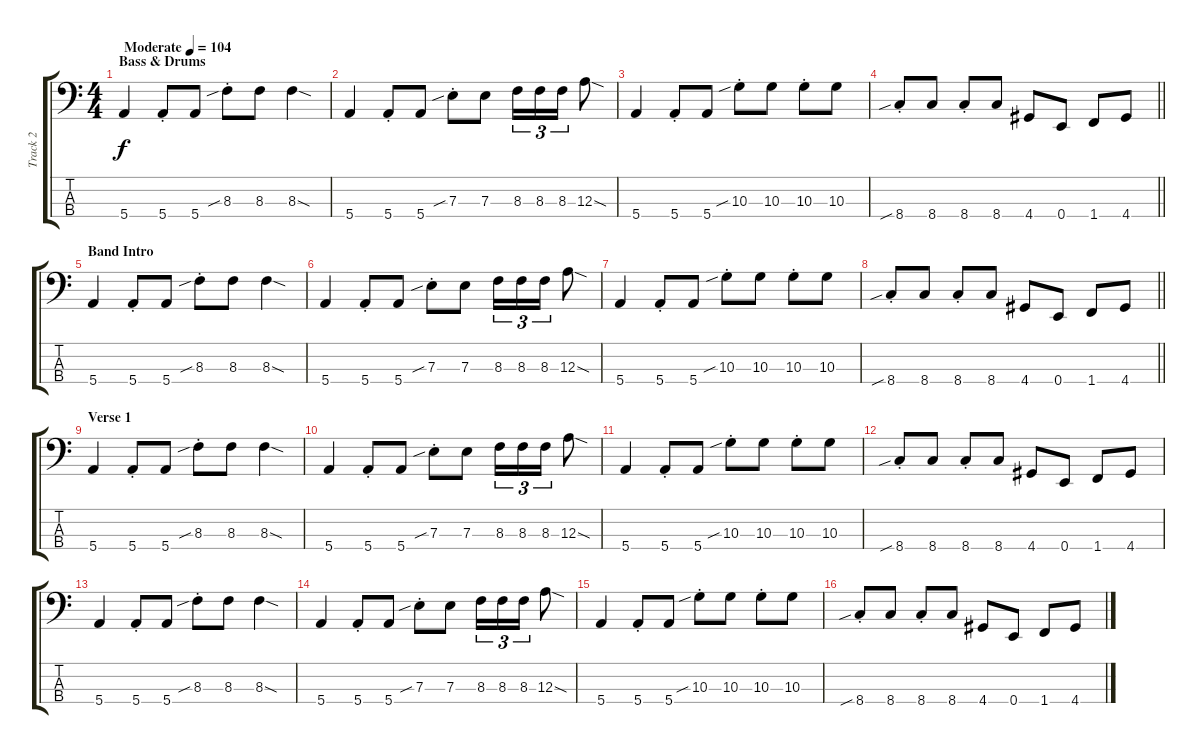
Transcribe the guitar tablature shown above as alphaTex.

\track ("Track 2" "Track 2") {instrument electricbassfinger}
\staff {score tabs}
\tuning (G2 D2 A1 E1) {hide}
\ts (4 4)
\section ("" "Bass & Drums")
\tempo (104 "Moderate")
\clef f4
\ks c
5.4.4{dy f instrument electricbassfinger} 5.4{st}.8 5.4.8 8.3{sib st}.8 8.3.8 8.3{sod}.4 |
5.4.4 5.4{st}.8 5.4.8 7.3{sib st}.8 7.3.8 8.3.16{tu (3 2)} 8.3.16{tu (3 2)} 8.3.16{tu (3 2)} 12.3{sod}.8 |
5.4.4 5.4{st}.8 5.4.8 10.3{sib st}.8 10.3.8 10.3{st}.8 10.3.8 |
\barLineRight lightlight
8.4{sib st}.8 8.4.8 8.4{st}.8 8.4.8 4.4.8 0.4.8 1.4.8 4.4.8 |
\section ("" "Band Intro")
5.4.4 5.4{st}.8 5.4.8 8.3{sib st}.8 8.3.8 8.3{sod}.4 |
5.4.4 5.4{st}.8 5.4.8 7.3{sib st}.8 7.3.8 8.3.16{tu (3 2)} 8.3.16{tu (3 2)} 8.3.16{tu (3 2)} 12.3{sod}.8 |
5.4.4 5.4{st}.8 5.4.8 10.3{sib st}.8 10.3.8 10.3{st}.8 10.3.8 |
\barLineRight lightlight
8.4{sib st}.8 8.4.8 8.4{st}.8 8.4.8 4.4.8 0.4.8 1.4.8 4.4.8 |
\section ("" "Verse 1")
5.4.4 5.4{st}.8 5.4.8 8.3{sib st}.8 8.3.8 8.3{sod}.4 |
5.4.4 5.4{st}.8 5.4.8 7.3{sib st}.8 7.3.8 8.3.16{tu (3 2)} 8.3.16{tu (3 2)} 8.3.16{tu (3 2)} 12.3{sod}.8 |
5.4.4 5.4{st}.8 5.4.8 10.3{sib st}.8 10.3.8 10.3{st}.8 10.3.8 |
8.4{sib st}.8 8.4.8 8.4{st}.8 8.4.8 4.4.8 0.4.8 1.4.8 4.4.8 |
5.4.4 5.4{st}.8 5.4.8 8.3{sib st}.8 8.3.8 8.3{sod}.4 |
5.4.4 5.4{st}.8 5.4.8 7.3{sib st}.8 7.3.8 8.3.16{tu (3 2)} 8.3.16{tu (3 2)} 8.3.16{tu (3 2)} 12.3{sod}.8 |
5.4.4 5.4{st}.8 5.4.8 10.3{sib st}.8 10.3.8 10.3{st}.8 10.3.8 |
8.4{sib st}.8 8.4.8 8.4{st}.8 8.4.8 4.4.8 0.4.8 1.4.8 4.4.8
